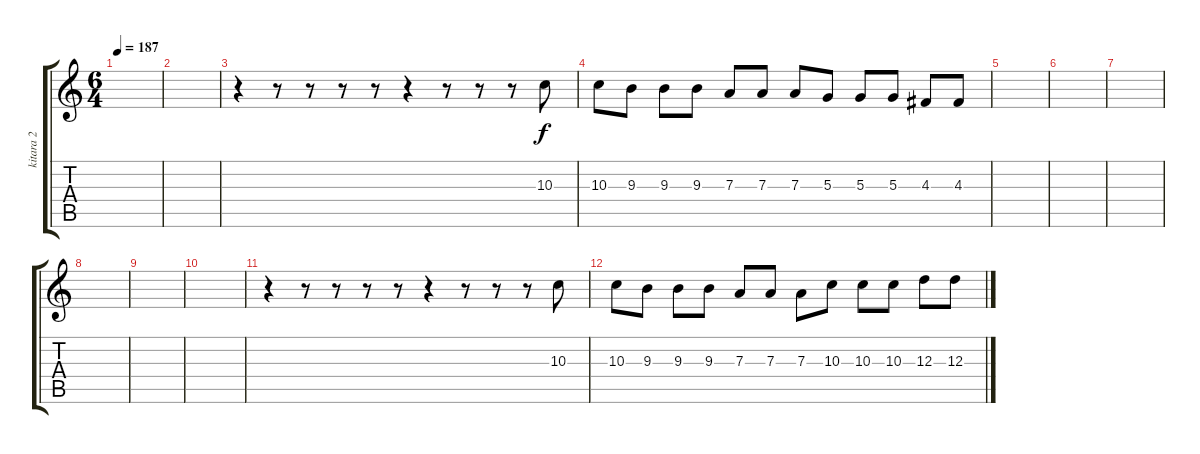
\track ("kitara 2" "kitara 2") {instrument overdrivenguitar}
\staff {score tabs}
\tuning (B3 Gb3 D3 A2 E2 B1) {hide}
\ts (6 4)
\tempo 187
\clef g2
\ks c
|
|
r.4 r.8 r.8 r.8 r.8 r.4 r.8 r.8 r.8 10.3.8 |
10.3.8 9.3.8 9.3.8 9.3.8 7.3.8 7.3.8 7.3.8 5.3.8 5.3.8 5.3.8 4.3.8 4.3.8 |
|
|
|
|
|
|
r.4 r.8 r.8 r.8 r.8 r.4 r.8 r.8 r.8 10.3.8 |
10.3.8 9.3.8 9.3.8 9.3.8 7.3.8 7.3.8 7.3.8 10.3.8 10.3.8 10.3.8 12.3.8 12.3.8
